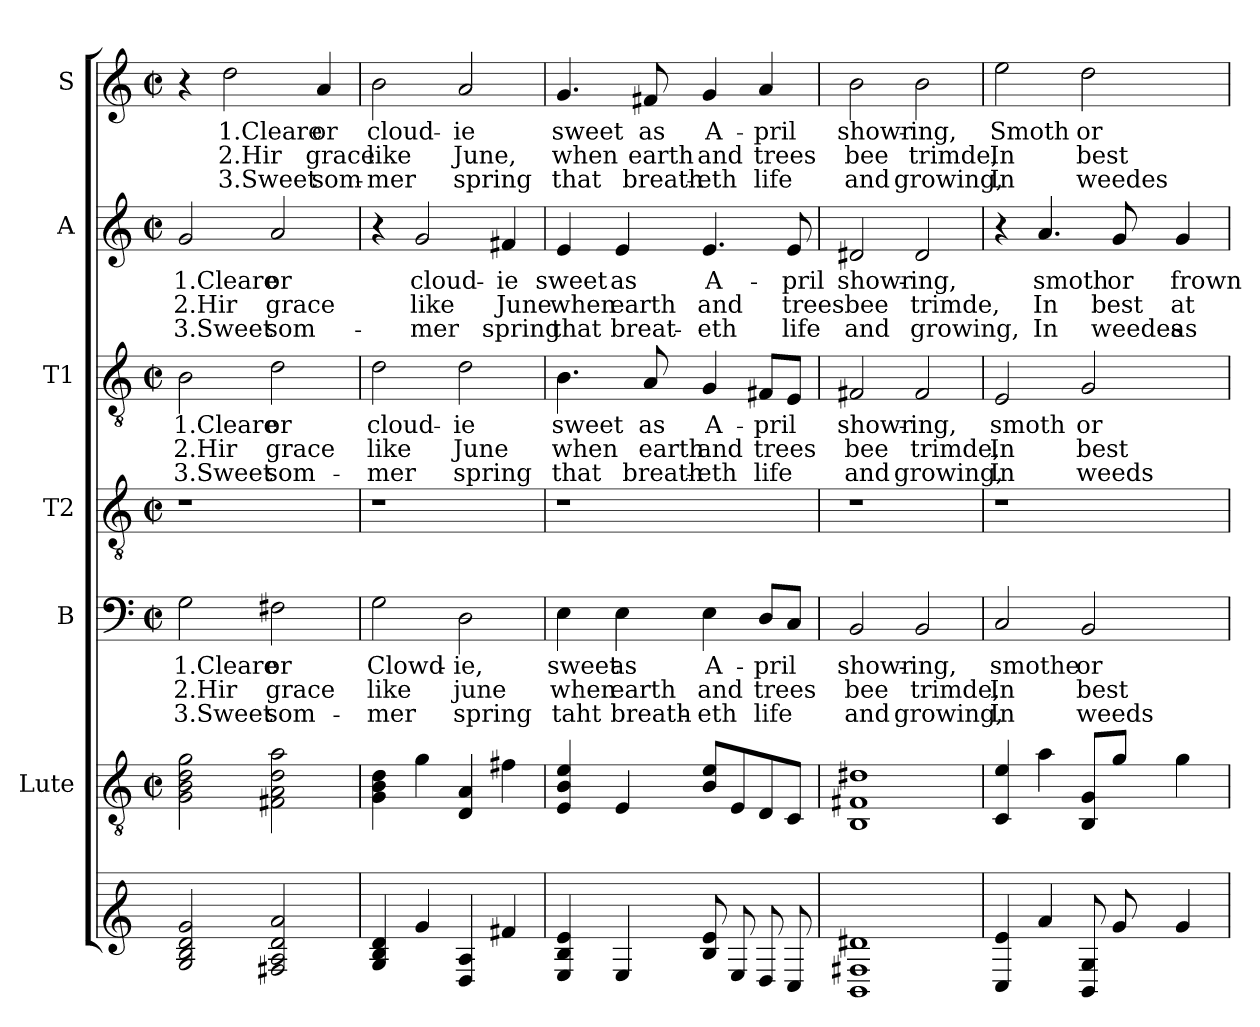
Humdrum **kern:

**kern	**kern	**kern	**text	**text	**text	**kern	**kern	**text	**text	**text	**kern	**text	**text	**text	**kern	**text	**text	**text
*part7	*part6	*part5	*part5	*part5	*part5	*part4	*part3	*part3	*part3	*part3	*part2	*part2	*part2	*part2	*part1	*part1	*part1	*part1
*staff7	*staff6	*staff5	*staff5	*staff5	*staff5	*staff4	*staff3	*staff3	*staff3	*staff3	*staff2	*staff2	*staff2	*staff2	*staff1	*staff1	*staff1	*staff1
*	*I"Lute	*I"B	*	*	*	*I"T2	*I"T1	*	*	*	*I"A	*	*	*	*I"S	*	*	*
*stria7	*	*	*	*	*	*	*	*	*	*	*	*	*	*	*	*	*	*
*	*clefGv2	*clefF4	*	*	*	*clefGv2	*clefGv2	*	*	*	*clefG2	*	*	*	*clefG2	*	*	*
*k[]	*k[]	*k[]	*	*	*	*k[]	*k[]	*	*	*	*k[]	*	*	*	*k[]	*	*	*
*C:	*C:	*C:	*	*	*	*C:	*C:	*	*	*	*C:	*	*	*	*C:	*	*	*
*	*M2/2	*M2/2	*	*	*	*M2/2	*M2/2	*	*	*	*M2/2	*	*	*	*M2/2	*	*	*
*	*met(c|)	*met(c|)	*	*	*	*met(c|)	*met(c|)	*	*	*	*met(c|)	*	*	*	*met(c|)	*	*	*
=1	=1	=1	=1	=1	=1	=1	=1	=1	=1	=1	=1	=1	=1	=1	=1	=1	=1	=1
2G 2B 2d 2g	2G\ 2B\ 2d\ 2g\	2G\	1.Cleare	2.Hir	3.Sweet	1r	2B\	1.Cleare	2.Hir	3.Sweet	2g/	1.Cleare	2.Hir	3.Sweet	4r	.	.	.
.	.	.	.	.	.	.	.	.	.	.	.	.	.	.	2dd\	1.Cleare	2.Hir	3.Sweet
2F# 2A 2d 2a	2F#X\ 2A\ 2d\ 2a\	2F#X\	or	grace	som-	.	2d\	or	grace	som-	2a/	or	grace	som-	.	.	.	.
.	.	.	.	.	.	.	.	.	.	.	.	.	.	.	4a/	or	grace	som-
=2	=2	=2	=2	=2	=2	=2	=2	=2	=2	=2	=2	=2	=2	=2	=2	=2	=2	=2
4G 4B 4d	4G\ 4B\ 4d\	2G\	Clowd-	like	-mer	1r	2d\	cloud-	like	-mer	4r	.	.	.	2b\	cloud-	like	-mer
4g	4g\	.	.	.	.	.	.	.	.	.	2g/	cloud-	like	-mer	.	.	.	.
4D 4A	4D/ 4A/	2D\	-ie,	june	spring	.	2d\	-ie	June	spring	.	.	.	.	2a/	-ie	June,	spring
4f#	4f#X\	.	.	.	.	.	.	.	.	.	4f#X/	-ie	June	spring	.	.	.	.
=3	=3	=3	=3	=3	=3	=3	=3	=3	=3	=3	=3	=3	=3	=3	=3	=3	=3	=3
4E 4B 4e	4E/ 4B/ 4e/	4E\	sweet	when	taht	1r	4.B\	sweet	when	that	4e/	sweet	when	that	4.g/	sweet	when	that
4E	4E/	4E\	as	earth	breath-	.	.	.	.	.	4e/	as	earth	breat-	.	.	.	.
.	.	.	.	.	.	.	8A/	as	earth	breath-	.	.	.	.	8f#X/	as	earth	breath-
8B 8e	8B/ 8e/L	4E\	A-	and	-eth	.	4G/	A-	and	-eth	4.e/	A-	and	-eth	4g/	A-	and	-eth
8E	8E/	.	.	.	.	.	.	.	.	.	.	.	.	.	.	.	.	.
8D	8D/	8D/L	-pril	trees	life	.	8F#X/L	-pril	trees	life	.	.	.	.	4a/	-pril	trees	life
8C	8C/J	8C/J	.	.	.	.	8E/J	.	.	.	8e/	-pril	trees	life	.	.	.	.
=4	=4	=4	=4	=4	=4	=4	=4	=4	=4	=4	=4	=4	=4	=4	=4	=4	=4	=4
1BB 1F# 1d#	1BB 1F#X 1d#X	2BB/	showr-	bee	and	1r	2F#X/	showr-	bee	and	2d#X/	showr-	bee	and	2b\	showr-	bee	and
.	.	2BB/	-ing,	trimde,	growing,	.	2F#/	-ing,	trimde,	growing,	2d#/	-ing,	trimde,	growing,	2b\	-ing,	trimde,	growing,
=5	=5	=5	=5	=5	=5	=5	=5	=5	=5	=5	=5	=5	=5	=5	=5	=5	=5	=5
4C 4e	4C/ 4e/	2C/	smothe	In	In	1r	2E/	smoth	In	In	4r	.	.	.	2ee\	Smoth	In	In
4a	4a\	.	.	.	.	.	.	.	.	.	4.a/	smoth	In	In	.	.	.	.
8BB 8G	8BB/ 8G/L	2BB/	or	best	weeds	.	2G/	or	best	weeds	.	.	.	.	2dd\	or	best	weedes-
8g	8g/J	.	.	.	.	.	.	.	.	.	8g/	or	best	weedes	.	.	.	.
4g	4g\	.	.	.	.	.	.	.	.	.	[4g/	frown-	at-	as	.	.	.	.
=	=	=	=	=	=	=	=	=	=	=	=	=	=	=	=	=	=	=
*-	*-	*-	*-	*-	*-	*-	*-	*-	*-	*-	*-	*-	*-	*-	*-	*-	*-	*-
